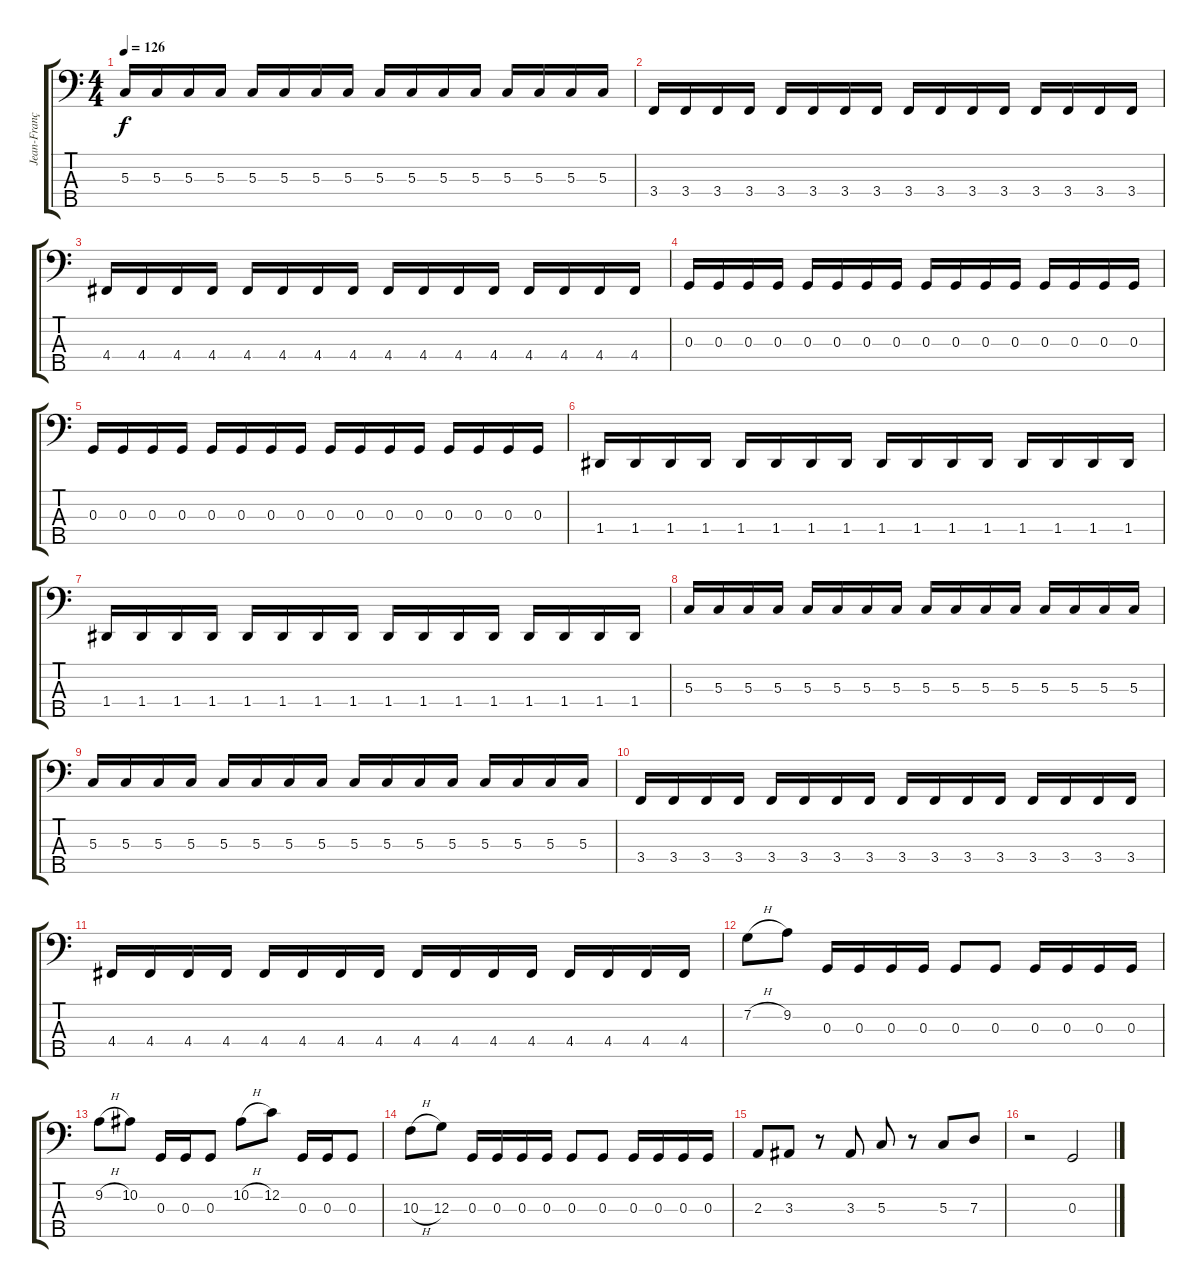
\track ("Jean-François Boudreault" "Jean-Franç") {instrument electricbasspick}
\staff {score tabs}
\tuning (F2 C2 G1 D1 B0) {hide}
\ts (4 4)
\tempo 126
\clef f4
\ks c
5.3.16{dy f} 5.3.16 5.3.16 5.3.16 5.3.16 5.3.16 5.3.16 5.3.16 5.3.16 5.3.16 5.3.16 5.3.16 5.3.16 5.3.16 5.3.16 5.3.16 |
3.4.16 3.4.16 3.4.16 3.4.16 3.4.16 3.4.16 3.4.16 3.4.16 3.4.16 3.4.16 3.4.16 3.4.16 3.4.16 3.4.16 3.4.16 3.4.16 |
4.4.16 4.4.16 4.4.16 4.4.16 4.4.16 4.4.16 4.4.16 4.4.16 4.4.16 4.4.16 4.4.16 4.4.16 4.4.16 4.4.16 4.4.16 4.4.16 |
0.3.16 0.3.16 0.3.16 0.3.16 0.3.16 0.3.16 0.3.16 0.3.16 0.3.16 0.3.16 0.3.16 0.3.16 0.3.16 0.3.16 0.3.16 0.3.16 |
0.3.16 0.3.16 0.3.16 0.3.16 0.3.16 0.3.16 0.3.16 0.3.16 0.3.16 0.3.16 0.3.16 0.3.16 0.3.16 0.3.16 0.3.16 0.3.16 |
1.4.16 1.4.16 1.4.16 1.4.16 1.4.16 1.4.16 1.4.16 1.4.16 1.4.16 1.4.16 1.4.16 1.4.16 1.4.16 1.4.16 1.4.16 1.4.16 |
1.4.16 1.4.16 1.4.16 1.4.16 1.4.16 1.4.16 1.4.16 1.4.16 1.4.16 1.4.16 1.4.16 1.4.16 1.4.16 1.4.16 1.4.16 1.4.16 |
5.3.16 5.3.16 5.3.16 5.3.16 5.3.16 5.3.16 5.3.16 5.3.16 5.3.16 5.3.16 5.3.16 5.3.16 5.3.16 5.3.16 5.3.16 5.3.16 |
5.3.16 5.3.16 5.3.16 5.3.16 5.3.16 5.3.16 5.3.16 5.3.16 5.3.16 5.3.16 5.3.16 5.3.16 5.3.16 5.3.16 5.3.16 5.3.16 |
3.4.16 3.4.16 3.4.16 3.4.16 3.4.16 3.4.16 3.4.16 3.4.16 3.4.16 3.4.16 3.4.16 3.4.16 3.4.16 3.4.16 3.4.16 3.4.16 |
4.4.16 4.4.16 4.4.16 4.4.16 4.4.16 4.4.16 4.4.16 4.4.16 4.4.16 4.4.16 4.4.16 4.4.16 4.4.16 4.4.16 4.4.16 4.4.16 |
7.2{h}.8 9.2.8 0.3.16 0.3.16 0.3.16 0.3.16 0.3.8 0.3.8 0.3.16 0.3.16 0.3.16 0.3.16 |
9.2{h}.8 10.2.8 0.3.16 0.3.16 0.3.8 10.2{h}.8 12.2.8 0.3.16 0.3.16 0.3.8 |
10.3{h}.8 12.3.8 0.3.16 0.3.16 0.3.16 0.3.16 0.3.8 0.3.8 0.3.16 0.3.16 0.3.16 0.3.16 |
2.3.8 3.3.8 r.8 3.3.8 5.3.8 r.8 5.3.8 7.3.8 |
r.2 0.3.2
